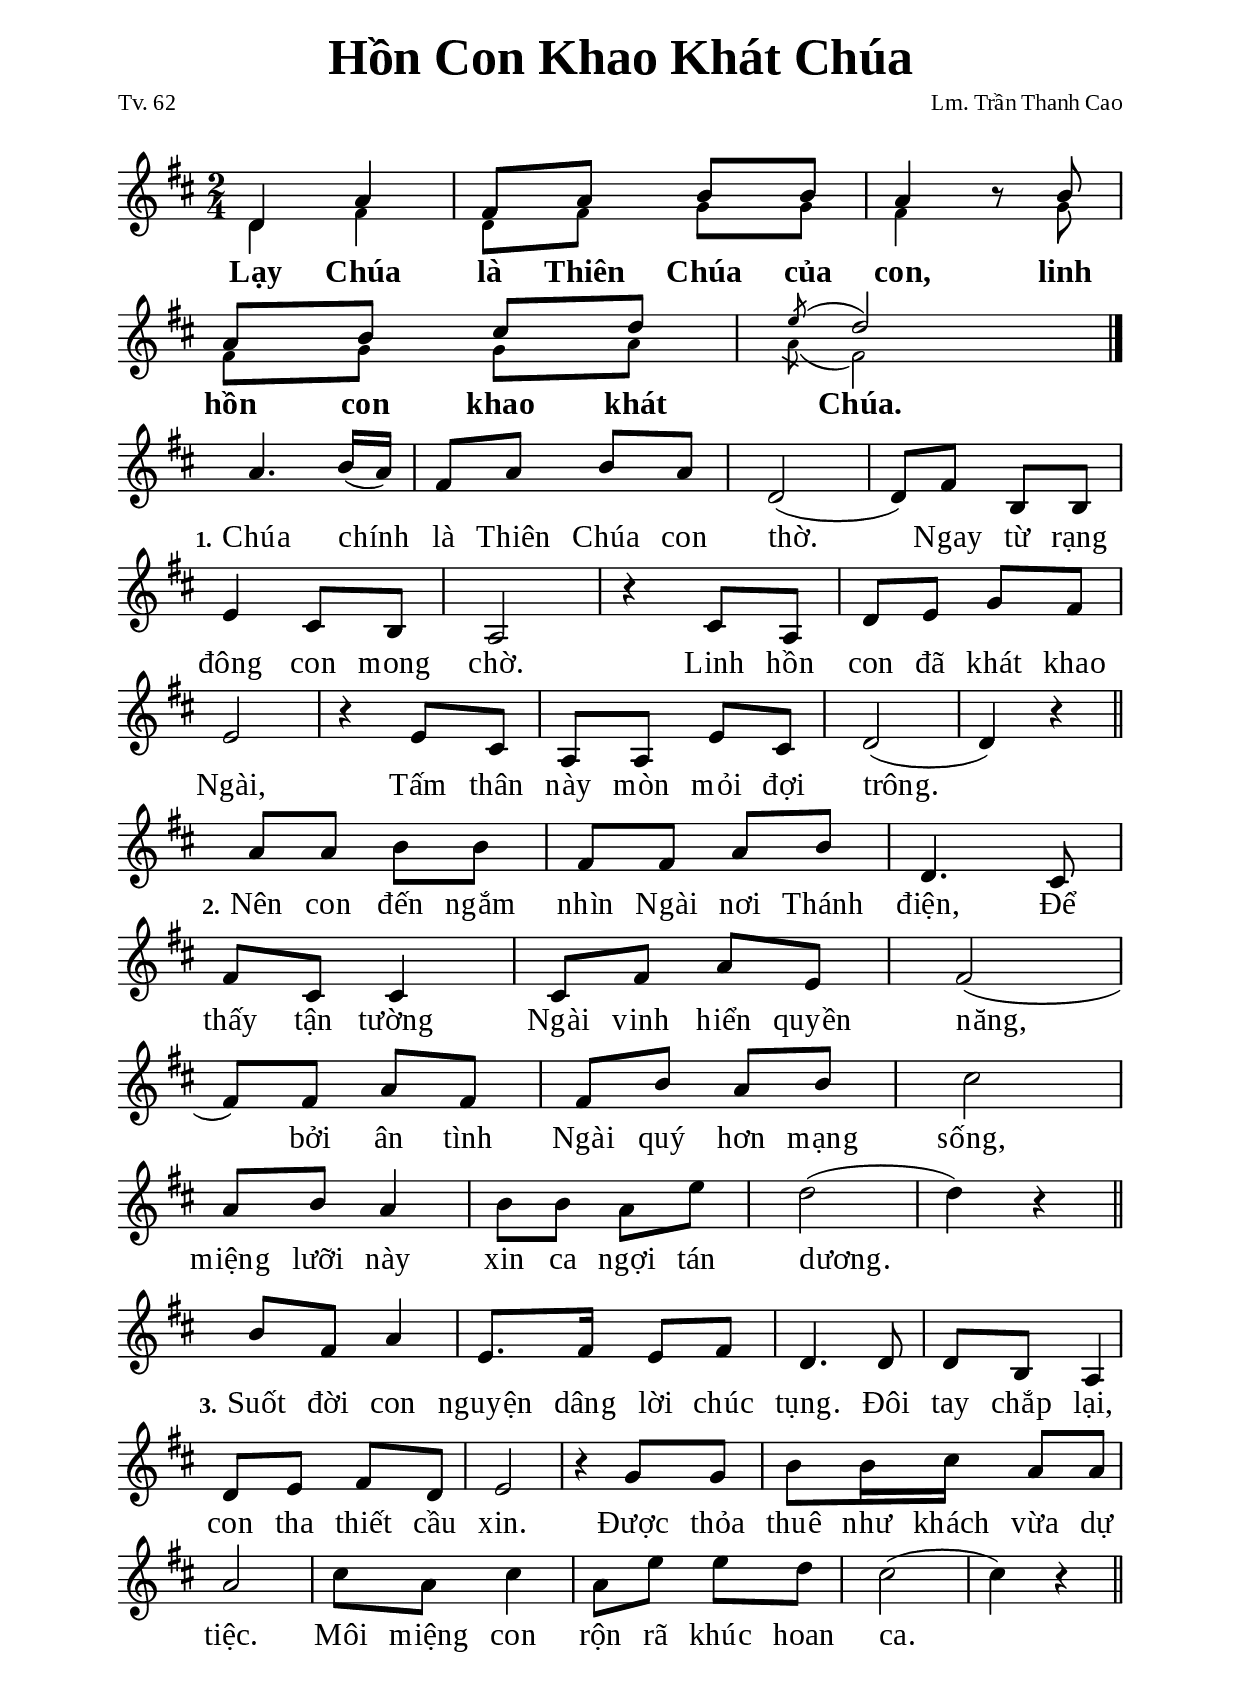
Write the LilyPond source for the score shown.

% Cài đặt chung
\version "2.20.0"
\include "english.ly"

\header {
  title = \markup { \fontsize #3 "Hồn Con Khao Khát Chúa" }
  poet = "Tv. 62"
  composer = "Lm. Trần Thanh Cao"
  arranger = " "
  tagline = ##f
}

\paper {
  #(set-paper-size "a4")
  top-margin = 10\mm
  bottom-margin = 10\mm
  left-margin = 20\mm
  right-margin = 20\mm
  indent = #0
  #(define fonts
    (make-pango-font-tree
      "Liberation Serif"
      "Liberation Serif"
      "Liberation Serif"
      (/ 20 20)))
  page-count = #1
}

% Nhạc điệp khúc
nhacDiepKhucSop = \relative c' {
  d4 a' |
  fs8 a b b |
  a4 r8 b |
  a b cs d |
  \acciaccatura e8 d2 \bar "|."
}

nhacDiepKhucBas = \relative c' {
  d4 fs |
  d8 fs g g |
  fs4 r8 g |
  fs g g a |
  \acciaccatura a8 fs2
}

% Nhạc phiên khúc
nhacPhienKhucMot = \relative c'' {
  a4. b16 (a) |
  fs8 a b a |
  d,2 ( |
  d8) fs b, b |
  e4 cs8 b |
  a2 |
  r4 cs8 a |
  d e g fs |
  e2 |
  r4 e8 cs |
  a a e' cs |
  d2 ( |
  d4) r \bar "||"
}

nhacPhienKhucHai = \relative c'' {
  a8 a b b |
  fs fs a b |
  d,4. cs8 |
  fs cs cs4 |
  cs8 fs a e |
  fs2 ( |
  fs8) fs a fs |
  fs b a b |
  cs2 |
  a8 b a4 |
  b8 b a e' |
  d2 ( |
  d4) r \bar "||"
}

nhacPhienKhucBa = \relative c'' {
  b8 fs a4 |
  e8. fs16 e8 fs |
  d4. d8 |
  d b a4 |
  d8 e fs d |
  e2 |
  r4 g8 g 
  b8 b16 cs a8 a |
  a2 |
  cs8 a cs4 |
  a8 e' e d |
  cs2 ( |
  cs4) r \bar "||"
}

% Lời điệp khúc
loiDiepKhuc = \lyricmode {
  Lạy Chúa là Thiên Chúa của con,
  linh hồn con khao khát Chúa.
}

% Lời phiên khúc
loiPhienKhucMot = \lyricmode {
  \set stanza = #"1."
  Chúa chính là Thiên Chúa con thờ.
  Ngay từ rạng đông con mong chờ.
  Linh hồn con đã khát khao Ngài,
  Tấm thân này mòn mỏi đợi trông.
}

loiPhienKhucHai = \lyricmode {
  \set stanza = #"2."
  Nên con đến ngắm nhìn Ngài nơi Thánh điện,
  Để thấy tận tường Ngài vinh hiển quyền năng,
  bởi ân tình Ngài quý hơn mạng sống,
  miệng lưỡi này xin ca ngợi tán dương.
}

loiPhienKhucBa = \lyricmode {
  \set stanza = #"3."
  Suốt đời con nguyện dâng lời chúc tụng.
  Đôi tay chắp lại, con tha thiết cầu xin.
  Được thỏa thuê như khách vừa dự tiệc.
  Môi miệng con rộn rã khúc hoan ca.
}


% Dàn trang
\score {
  \new ChoirStaff <<
    \new Staff = diepKhuc \with {
        \consists "Merge_rests_engraver"
        \magnifyStaff #(magstep +1)
      }
      <<
      \new Voice = beSop {
        \voiceOne \key d \major \time 2/4 \nhacDiepKhucSop
      }
      \new Voice = beBas {
        \override NoteHead.font-size = #-2
        \voiceTwo \key d \major \time 2/4 \nhacDiepKhucBas
      }
    >>
    \new Lyrics \lyricsto beSop \loiDiepKhuc
  >>
  \layout {
    \override Lyrics.LyricText.font-series = #'bold
    \override Lyrics.LyricText.font-size = #+3
    \override Lyrics.LyricSpace.minimum-distance = #4.0
    \override Score.BarNumber.break-visibility = ##(#f #f #f)
    \override Score.SpacingSpanner.uniform-stretching = ##t
  }
}

\score {
  \new ChoirStaff <<
    \new Staff = phienKhuc \with {
        \magnifyStaff #(magstep +1)
      }
      <<
      \new Voice = beSop {
        \key d \major \time 2/4 \nhacPhienKhucMot
      }
    >>
    \new Lyrics \lyricsto beSop \loiPhienKhucMot
  >>
  \layout {
    \override Staff.TimeSignature.transparent = ##t
    \override Lyrics.LyricText.font-size = #+3
    \override Lyrics.LyricSpace.minimum-distance = #2.0
    \override Score.BarNumber.break-visibility = ##(#f #f #f)
    \override Score.SpacingSpanner.uniform-stretching = ##t
  }
}

\score {
  \new ChoirStaff <<
    \new Staff = phienKhuc \with {
        \magnifyStaff #(magstep +1)
      }
      <<
      \new Voice = beSop {
        \key d \major \time 2/4 \nhacPhienKhucHai
      }
    >>
    \new Lyrics \lyricsto beSop \loiPhienKhucHai
  >>
  \layout {
    \override Staff.TimeSignature.transparent = ##t
    \override Lyrics.LyricText.font-size = #+3
    \override Lyrics.LyricSpace.minimum-distance = #2.0
    \override Score.BarNumber.break-visibility = ##(#f #f #f)
    \override Score.SpacingSpanner.uniform-stretching = ##t
  }
}

\score {
  \new ChoirStaff <<
    \new Staff = phienKhuc \with {
        \magnifyStaff #(magstep +1)
      }
      <<
      \new Voice = beSop {
        \key d \major \time 2/4 \nhacPhienKhucBa
      }
    >>
    \new Lyrics \lyricsto beSop \loiPhienKhucBa
  >>
  \layout {
    \override Staff.TimeSignature.transparent = ##t
    \override Lyrics.LyricText.font-size = #+3
    \override Lyrics.LyricSpace.minimum-distance = #2.0
    \override Score.BarNumber.break-visibility = ##(#f #f #f)
    \override Score.SpacingSpanner.uniform-stretching = ##t
  }
}
